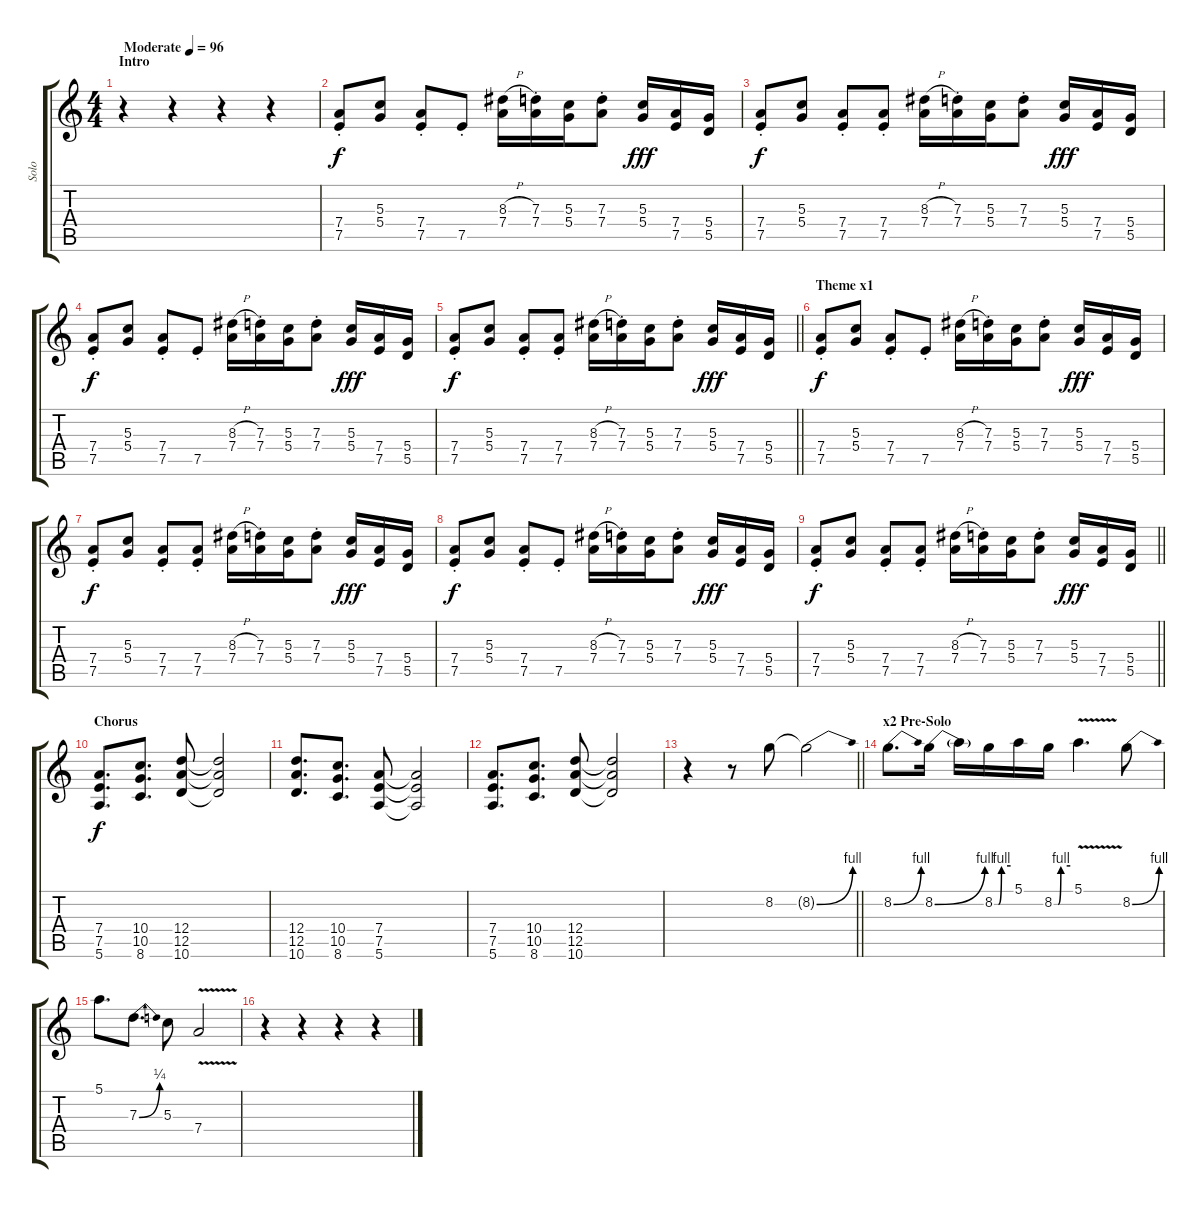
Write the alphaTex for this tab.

\track ("Solo" "Solo") {instrument overdrivenguitar}
\staff {score tabs}
\tuning (E4 B3 G3 D3 A2 E2) {hide}
\ts (4 4)
\section ("" "Intro")
\tempo (96 "Moderate")
\clef g2
\ks c
r.4{dy f instrument overdrivenguitar} r.4 r.4 r.4 |
(7.4{st} 7.5{st}).8 (5.3 5.4).8 (7.4{st} 7.5{st}).8 7.5{st}.8 (8.3{h} 7.4).16 (7.3{st} 7.4{st}).16 (5.3 5.4).16 (7.3{st} 7.4{st}).8 (5.3 5.4).16{dy fff} (7.4 7.5).16 (5.4 5.5).16 |
(7.4{st} 7.5{st}).8{dy f} (5.3 5.4).8 (7.4{st} 7.5{st}).8 (7.4{st} 7.5{st}).8 (8.3{h} 7.4).16 (7.3{st} 7.4{st}).16 (5.3 5.4).16 (7.3{st} 7.4{st}).8 (5.3 5.4).16{dy fff} (7.4 7.5).16 (5.4 5.5).16 |
(7.4{st} 7.5{st}).8{dy f} (5.3 5.4).8 (7.4{st} 7.5{st}).8 7.5{st}.8 (8.3{h} 7.4).16 (7.3{st} 7.4{st}).16 (5.3 5.4).16 (7.3{st} 7.4{st}).8 (5.3 5.4).16{dy fff} (7.4 7.5).16 (5.4 5.5).16 |
\barLineRight lightlight
(7.4{st} 7.5{st}).8{dy f} (5.3 5.4).8 (7.4{st} 7.5{st}).8 (7.4{st} 7.5{st}).8 (8.3{h} 7.4).16 (7.3{st} 7.4{st}).16 (5.3 5.4).16 (7.3{st} 7.4{st}).8 (5.3 5.4).16{dy fff} (7.4 7.5).16 (5.4 5.5).16 |
\section ("" "Theme x1")
(7.4{st} 7.5{st}).8{dy f} (5.3 5.4).8 (7.4{st} 7.5{st}).8 7.5{st}.8 (8.3{h} 7.4).16 (7.3{st} 7.4{st}).16 (5.3 5.4).16 (7.3{st} 7.4{st}).8 (5.3 5.4).16{dy fff} (7.4 7.5).16 (5.4 5.5).16 |
(7.4{st} 7.5{st}).8{dy f} (5.3 5.4).8 (7.4{st} 7.5{st}).8 (7.4{st} 7.5{st}).8 (8.3{h} 7.4).16 (7.3{st} 7.4{st}).16 (5.3 5.4).16 (7.3{st} 7.4{st}).8 (5.3 5.4).16{dy fff} (7.4 7.5).16 (5.4 5.5).16 |
(7.4{st} 7.5{st}).8{dy f} (5.3 5.4).8 (7.4{st} 7.5{st}).8 7.5{st}.8 (8.3{h} 7.4).16 (7.3{st} 7.4{st}).16 (5.3 5.4).16 (7.3{st} 7.4{st}).8 (5.3 5.4).16{dy fff} (7.4 7.5).16 (5.4 5.5).16 |
\barLineRight lightlight
(7.4{st} 7.5{st}).8{dy f} (5.3 5.4).8 (7.4{st} 7.5{st}).8 (7.4{st} 7.5{st}).8 (8.3{h} 7.4).16 (7.3{st} 7.4{st}).16 (5.3 5.4).16 (7.3{st} 7.4{st}).8 (5.3 5.4).16{dy fff} (7.4 7.5).16 (5.4 5.5).16 |
\section ("" "Chorus")
(7.4 7.5 5.6).8{d dy f} (10.4 10.5 8.6).8{d} (12.4 12.5 10.6).8 (12.4{t} 12.5{t} 10.6{t}).2 |
(12.4 12.5 10.6).8{d} (10.4 10.5 8.6).8{d} (7.4 7.5 5.6).8 (7.4{t} 7.5{t} 5.6{t}).2 |
(7.4 7.5 5.6).8{d} (10.4 10.5 8.6).8{d} (12.4 12.5 10.6).8 (12.4{t} 12.5{t} 10.6{t}).2 |
\barLineRight lightlight
r.4 r.8 8.2.8 8.2{be (bend 0 0 60 4) t}.2 |
\section ("" "x2 Pre-Solo")
8.2{be (bend 0 0 60 4)}.8{d} 8.2{be (bend 0 0 60 4)}.16 8.2{t}.16 8.2{be (custom 0 0 15 0 26 4 60 4)}.16 5.1.16 8.2{be (custom 0 0 15 0 25 4 60 4)}.16 5.1{v}.4{d} 8.2{be (bend 0 0 60 4)}.8 |
5.1.8{d} 7.3{be (bend 0 0 60 1)}.8{d} 5.3.8 7.4{v}.2 |
r.4 r.4 r.4 r.4
